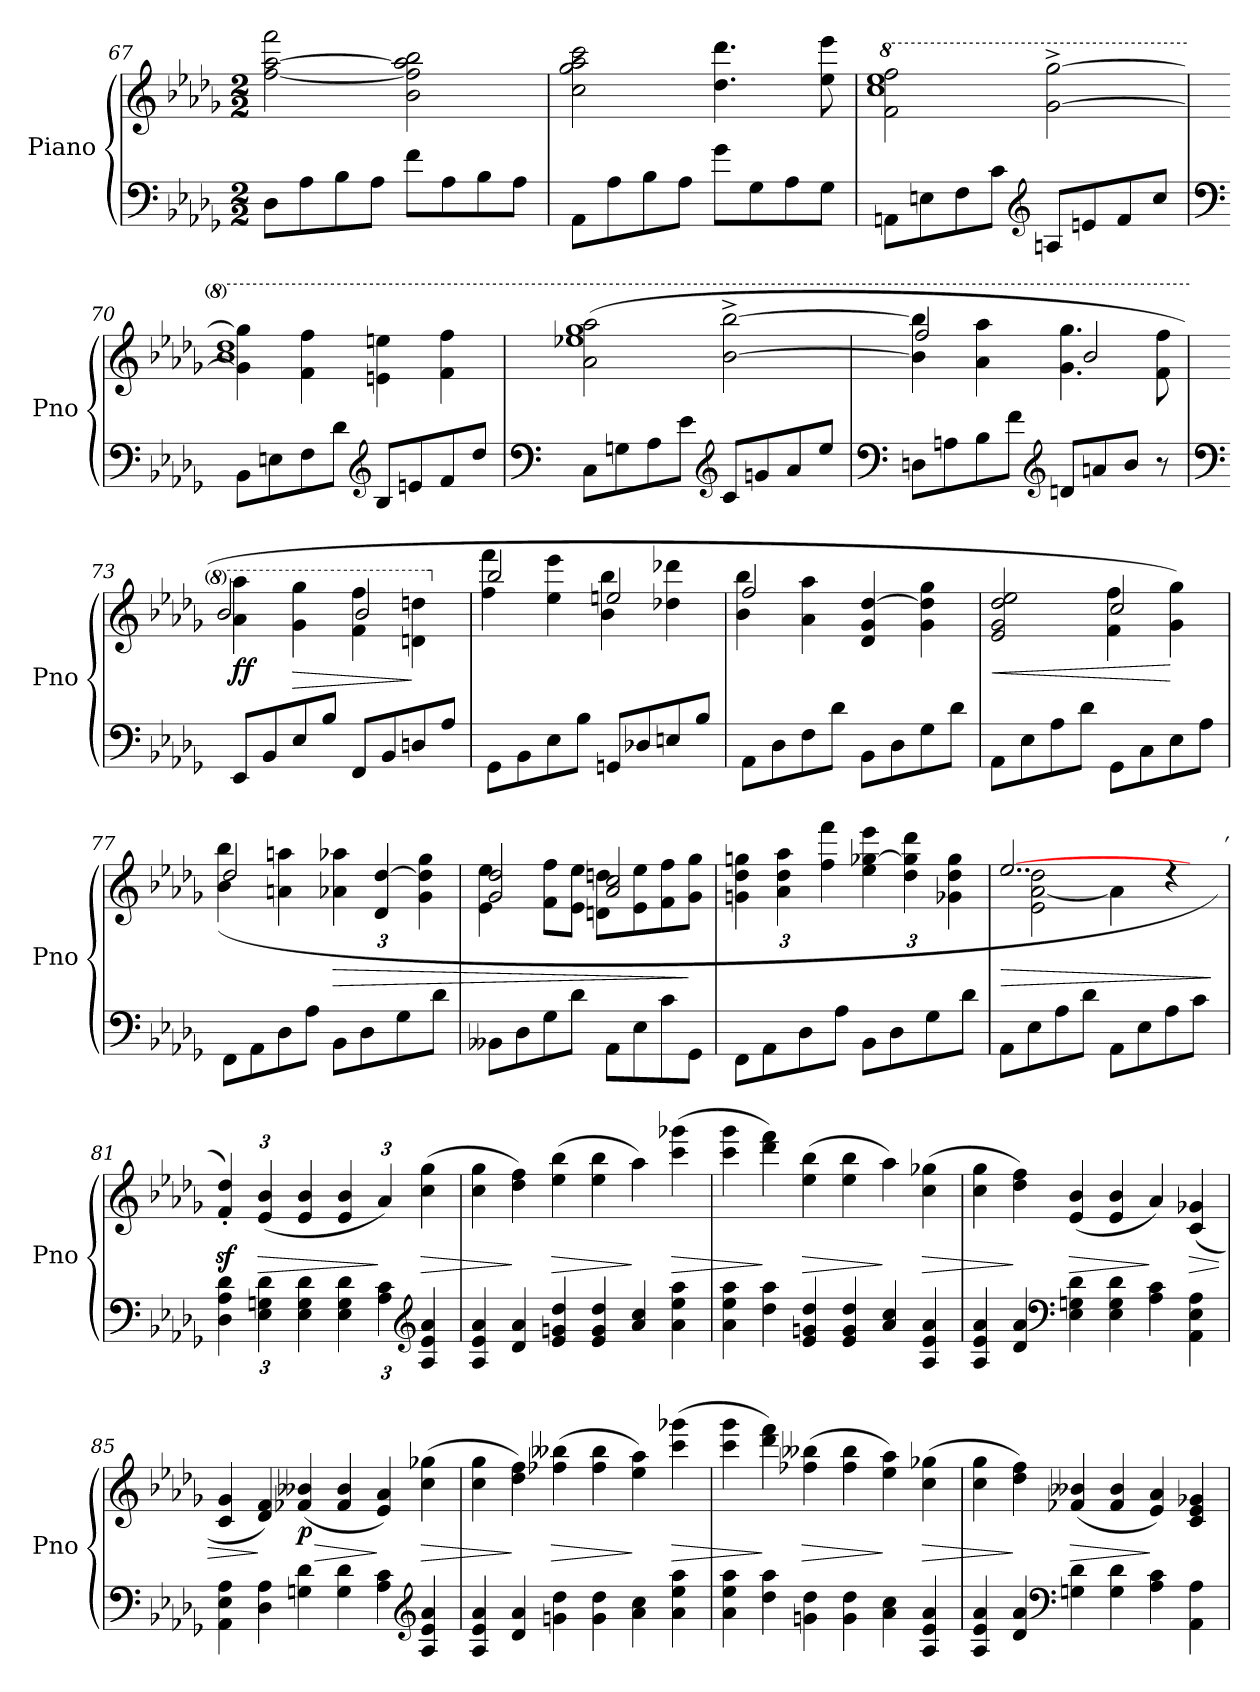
**kern	**kern	**dynam
*part1	*part1	*part1
*staff2	*staff1	*staff1/2
*I"Piano	*	*
*I'Pno	*	*
*clefF4	*clefG2	*
*k[b-e-a-d-g-]	*k[b-e-a-d-g-]	*
*D-:	*D-:	*
*M2/2	*M2/2	*
=67	=67	=67
8D-\L	[2ff\ [2aa-\ 2fff\	.
8A-\	.	.
8B-\	.	.
8A-\J	.	.
8f\L	2b-\ 2ff\] 2aa-\] 2bb-\	.
8A-\	.	.
8B-\	.	.
8A-\J	.	.
=68	=68	=68
8AA-\L	2cc\ 2gg-\ 2aa-\ 2ccc\	.
8A-\	.	.
8B-\	.	.
8A-\J	.	.
8g-\L	4.dd-\ 4.ddd-\	.
8G-\	.	.
8A-\	.	.
8G-\J	8ee-\ 8eee-\	.
!!LO:LB:g=z
=69	=69	=69
*	*8va	*
*	*^	*
8AAn\L	2ff\ 2fff\	1ccc 1eee-	.
8En\	.	.	.
8F\	.	.	.
8c\J	.	.	.
*clefG2	*	*	*
8An/L	[<2gg-\^< [<2ggg-\^<	.	.
8en/	.	.	.
8f/	.	.	.
8cc/J	.	.	.
!!LO:PB:g=z	!!
=70	=70	=70	=70
*clefF4	*	*	*
8BB-\L	4gg-\] 4ggg-\]	1bb- 1ddd-	.
8En\	.	.	.
8F\	4ff\ 4fff\	.	.
8d-\J	.	.	.
*clefG2	*	*	*
8B-/L	4een\ 4eeen\	.	.
8en/	.	.	.
8f/	4ff\ 4fff\	.	.
8dd-/J	.	.	.
=71	=71	=71	=71
*clefF4	*	*	*
8C\L	(>2aa-\ 2aaa-\	1eee-X 1ggg-	.
8Gn\	.	.	.
8A-\	.	.	.
8e-\J	.	.	.
*clefG2	*	*	*
8c/L	[<2bb-\^< [<2bbb-\^<	.	.
8gn/	.	.	.
8a-/	.	.	.
8ee-/J	.	.	.
=72	=72	=72	=72
*clefF4	*	*	*
8Dn\L	4bb-\] 4bbb-\]	2fff/	.
8An\	.	.	.
8B-\	4aa-\ 4aaa-\	.	.
8f\J	.	.	.
*clefG2	*	*	*
8dn/L	4.gg-\ 4.ggg-\	2bb-/	.
8an/	.	.	.
8b-/J	.	.	.
8r	8ff\ 8fff\	.	.
!!LO:LB:g=z	!!
=73	=73	=73	=73
*clefF4	*	*	*
!	!	!	!LO:DY:b
8EE-/L	4aa-\ 4aaa-\	2bb-/	ff
8BB-/	.	.	.
!	!	!	!LO:HP:b
8E-/	4gg-\ 4ggg-\	.	>
8B-/J	.	.	.
8FF/L	4ff\ 4fff\	2bb-/	.
8BB-/	.	.	.
8Dn/	4ddn\ 4dddn\	.	]
8A-/J	.	.	.
!!LO:LB:g=z	!!
=74	=74	=74	=74
*	*X8va	*	*
8GG-\L	2bb-/	4ff\ 4fff\	.
8BB-\	.	.	.
8E-\	.	4ee-\ 4eee-\	.
8B-\J	.	.	.
8GGn/L	2een/	4b-\ 4bb-\	.
8D-X/	.	.	.
8En/	.	4dd-X\ 4ddd-X\	.
8B-/J	.	.	.
=75	=75	=75	=75
8AA-\L	2ff/	4b-\ 4bb-\	.
8D-\	.	.	.
8F\	.	4a-\ 4aa-\	.
8d-\J	.	.	.
8BB-\L	4d-/ 4g-/ [>4dd-/	2ryy	.
8D-\	.	.	.
8G-\	4g-\ 4dd-\] 4gg-\	.	.
8d-\J	.	.	.
=76	=76	=76	=76
!	!	!	!LO:HP:b
8AA-\L	2e-/ 2g-/ 2dd-/ 2ee-/	2ryy	<
8E-\	.	.	.
8A-\	.	.	.
8d-\J	.	.	.
8GG-\L	2cc/	4f\ 4ff\	.
8C\	.	.	.
8E-\	.	4g-\ 4gg-\)	[
8A-\J	.	.	.
=77	=77	=77	=77
8FF\L	2dd-/	(>4b-\ 4bb-\	.
8AA-\	.	.	.
8D-\	.	4an\ 4aan\	.
8A-\J	.	.	.
*	*Xbrackettup	*	*
!	!	!	!LO:HP:b
8BB-\L	6a-X\ 6aa-X\	2ryy	>
8D-\	.	.	.
.	6d-/ [>6dd-/	.	.
8G-\	.	.	.
.	6g-\ 6dd-\] 6gg-\	.	.
8d-\J	.	.	.
!!LO:LB:g=z	!!
=78	=78	=78	=78
8BB--X\L	2g-/ 2dd-/	4e-\ 4ee-\	.
8D-\	.	.	.
8G-\	.	8f\ 8ff\L	.
8d-\J	.	8e-\ 8ee-\J	.
8AA-\L	2a-/ 2cc/	8dn\ 8ddn\L	.
8E-\	.	8e-\ 8ee-\	.
8c\	.	8f\ 8ff\	.
8GG-\J	.	8g-\ 8gg-\J	]
*	*v	*v	*
!!LO:LB:g=z
=79	=79	=79
8FF\L	6gn\ 6dd-\ 6ggn\	.
8AA-\	.	.
.	6a-\ 6dd-\ 6aa-\	.
8D-\	.	.
.	6ff\ 6fff\	.
8A-\J	.	.
8BB-\L	6ee-\ [6gg-X\ 6eee-\	.
8D-\	.	.
.	6dd-\ 6gg-\] 6ddd-\	.
8G-\	.	.
.	6g-X\ 6dd-\ 6gg-\	.
8d-\J	.	.
=80	=80	=80
!	!	!LO:HP:b
*	*^	*
8AA-\L	[>2..ee-/	2e-\ [<2a-\ 2dd-\	>
8E-\	.	.	.
8A-\	.	.	.
8d-\J	.	.	.
8AA-\L	.	4a-\]	.
8E-\	.	.	.
8A-\	.	4rdd	.
8c\J	16ee-LLyy	.	.
.	(>16dd-!/JJ)	.	]
*	*v	*v	*
=81	=81	=81
*Xbrackettup	*	*
6D-\ 6A-\ 6d-\	6f/z<'< 6dd-/z<'<)	.
!	!	!LO:HP:b
6E-\ 6Gn\ 6d-\	(>6e-/ 6b-/	>
6E-\ 6G\ 6d-\	6e-/ 6b-/	.
6E-\ 6G\ 6d-\	6e-/ 6b-/	.
6A-\ 6c\	6a-/)	]
*clefG2	*	*
!	!	!LO:HP:b
6A-/ 6e-/ 6a-/	(>6cc\ 6gg-\	>
=82	=82	=82
*Xtuplet	*Xtuplet	*
6A-/ 6e-/ 6a-/	6cc\ 6gg-\	.
6d-/ 6a-/	6dd-\ 6ff\)	]
!	!	!LO:HP:b
6e-/ 6gn/ 6dd-/	(>6ee-\ 6bb-\	>
6e-/ 6g/ 6dd-/	6ee-\ 6bb-\	.
6a-/ 6cc/	6aa-\)	]
!	!	!LO:HP:b
6a-\ 6ee-\ 6aa-\	(>6ccc\ 6ggg-X\	>
!!LO:LB:g=z
=83	=83	=83
6a-\ 6ee-\ 6aa-\	6ccc\ 6ggg-\	.
6dd-\ 6aa-\	6ddd-\ 6fff\)	]
!	!	!LO:HP:b
6e-/ 6gn/ 6dd-/	(>6ee-\ 6bb-\	>
6e-/ 6g/ 6dd-/	6ee-\ 6bb-\	.
6a-/ 6cc/	6aa-\)	]
!	!	!LO:HP:b
6A-/ 6e-/ 6a-/	(>6cc\ 6gg-X\	>
!!LO:PB:g=z
=84	=84	=84
6A-/ 6e-/ 6a-/	6cc\ 6gg-\	.
6d-/ 6a-/	6dd-\ 6ff\)	]
*clefF4	*	*
!	!	!LO:HP:b
6E-\ 6Gn\ 6d-\	(>6e-/ 6b-/	>
6E-\ 6G\ 6d-\	6e-/ 6b-/	.
6A-\ 6c\	6a-/)	]
!	!	!LO:HP:b
6AA-\ 6E-\ 6A-\	(>6c/ 6g-X/	>
=85	=85	=85
6AA-\ 6E-\ 6A-\	6c/ 6g-/	.
6D-\ 6A-\	6d-/ 6f/)	]
!	!	!LO:HP:b
!	!	!LO:DY:n=1:b
6Gn\ 6d-\	(>6f-X/ 6b--X/	> p
6G\ 6d-\	6f-/ 6b--/	.
6A-\ 6c\	6e-/ 6a-/)	]
*clefG2	*	*
!	!	!LO:HP:b
6A-/ 6e-/ 6a-/	(>6cc\ 6gg-X\	>
=86	=86	=86
6A-/ 6e-/ 6a-/	6cc\ 6gg-\	.
6d-/ 6a-/	6dd-\ 6ff\)	]
!	!	!LO:HP:b
6gn\ 6dd-\	(>6ff-X\ 6bb--X\	>
6g\ 6dd-\	6ff-\ 6bb--\	.
6a-\ 6cc\	6ee-\ 6aa-\)	]
!	!	!LO:HP:b
6a-\ 6ee-\ 6aa-\	(>6ccc\ 6ggg-X\	>
=87	=87	=87
6a-\ 6ee-\ 6aa-\	6ccc\ 6ggg-\	.
6dd-\ 6aa-\	6ddd-\ 6fff\)	]
!	!	!LO:HP:b
6gn\ 6dd-\	(>6ff-X\ 6bb--X\	>
6g\ 6dd-\	6ff-\ 6bb--\	.
6a-\ 6cc\	6ee-\ 6aa-\)	]
!	!	!LO:HP:b
6A-/ 6e-/ 6a-/	(>6cc\ 6gg-X\	>
!!LO:LB:g=z
=88	=88	=88
6A-/ 6e-/ 6a-/	6cc\ 6gg-\	.
6d-/ 6a-/	6dd-\ 6ff\)	]
*clefF4	*	*
!	!	!LO:HP:b
6Gn\ 6d-\	(>6f-X/ 6b--X/	>
6G\ 6d-\	6f-/ 6b--/	.
6A-\ 6c\	6e-/ 6a-/)	]
6AA-\ 6A-\	6c/ 6e-/ 6g-X/	.
=	=	=
*-	*-	*-
